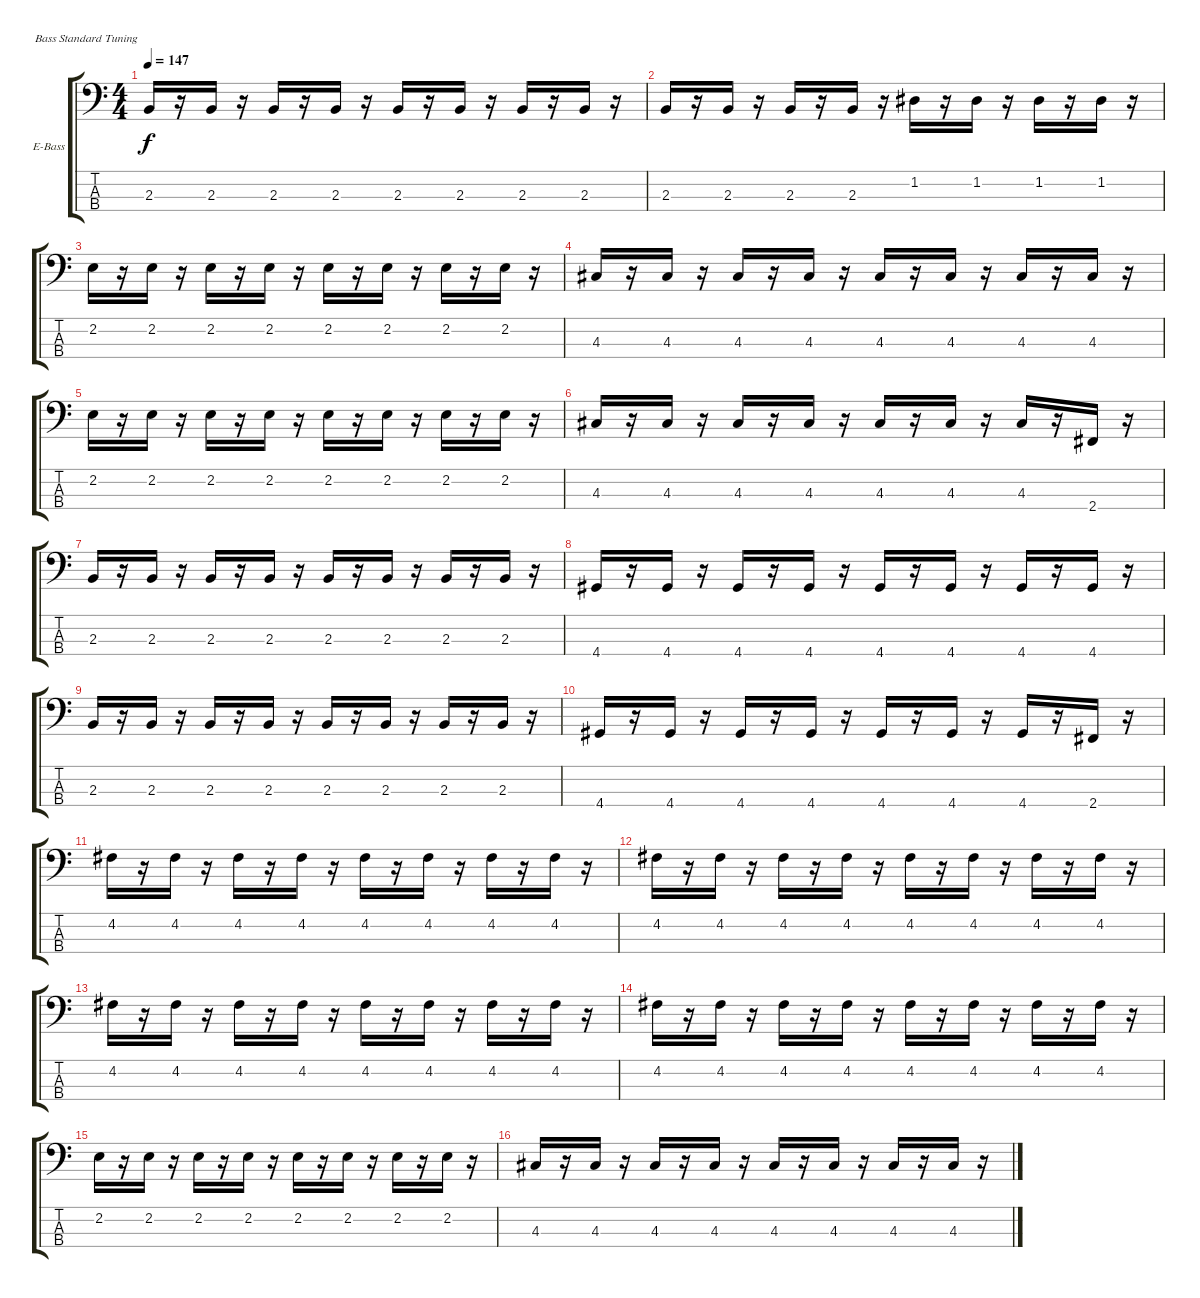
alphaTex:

\bracketExtendMode groupsimilarinstruments
\firstSystemTrackNameOrientation horizontal
\otherSystemsTrackNameOrientation horizontal
\track ("Bass" "E-Bass") {instrument electricbasspick}
\staff {score tabs}
\tuning (G2 D2 A1 E1)
\ts (4 4)
\tempo 147
\clef f4
\ks c
2.3.16{dy f} r.16 2.3.16 r.16 2.3.16 r.16 2.3.16 r.16 2.3.16 r.16 2.3.16 r.16 2.3.16 r.16 2.3.16 r.16 |
2.3.16 r.16 2.3.16 r.16 2.3.16 r.16 2.3.16 r.16 1.2.16 r.16 1.2.16 r.16 1.2.16 r.16 1.2.16 r.16 |
2.2.16 r.16 2.2.16 r.16 2.2.16 r.16 2.2.16 r.16 2.2.16 r.16 2.2.16 r.16 2.2.16 r.16 2.2.16 r.16 |
4.3.16 r.16 4.3.16 r.16 4.3.16 r.16 4.3.16 r.16 4.3.16 r.16 4.3.16 r.16 4.3.16 r.16 4.3.16 r.16 |
2.2.16 r.16 2.2.16 r.16 2.2.16 r.16 2.2.16 r.16 2.2.16 r.16 2.2.16 r.16 2.2.16 r.16 2.2.16 r.16 |
4.3.16 r.16 4.3.16 r.16 4.3.16 r.16 4.3.16 r.16 4.3.16 r.16 4.3.16 r.16 4.3.16 r.16 2.4.16 r.16 |
2.3.16 r.16 2.3.16 r.16 2.3.16 r.16 2.3.16 r.16 2.3.16 r.16 2.3.16 r.16 2.3.16 r.16 2.3.16 r.16 |
4.4.16 r.16 4.4.16 r.16 4.4.16 r.16 4.4.16 r.16 4.4.16 r.16 4.4.16 r.16 4.4.16 r.16 4.4.16 r.16 |
2.3.16 r.16 2.3.16 r.16 2.3.16 r.16 2.3.16 r.16 2.3.16 r.16 2.3.16 r.16 2.3.16 r.16 2.3.16 r.16 |
4.4.16 r.16 4.4.16 r.16 4.4.16 r.16 4.4.16 r.16 4.4.16 r.16 4.4.16 r.16 4.4.16 r.16 2.4.16 r.16 |
4.2.16 r.16 4.2.16 r.16 4.2.16 r.16 4.2.16 r.16 4.2.16 r.16 4.2.16 r.16 4.2.16 r.16 4.2.16 r.16 |
4.2.16 r.16 4.2.16 r.16 4.2.16 r.16 4.2.16 r.16 4.2.16 r.16 4.2.16 r.16 4.2.16 r.16 4.2.16 r.16 |
4.2.16 r.16 4.2.16 r.16 4.2.16 r.16 4.2.16 r.16 4.2.16 r.16 4.2.16 r.16 4.2.16 r.16 4.2.16 r.16 |
4.2.16 r.16 4.2.16 r.16 4.2.16 r.16 4.2.16 r.16 4.2.16 r.16 4.2.16 r.16 4.2.16 r.16 4.2.16 r.16 |
2.2.16 r.16 2.2.16 r.16 2.2.16 r.16 2.2.16 r.16 2.2.16 r.16 2.2.16 r.16 2.2.16 r.16 2.2.16 r.16 |
4.3.16 r.16 4.3.16 r.16 4.3.16 r.16 4.3.16 r.16 4.3.16 r.16 4.3.16 r.16 4.3.16 r.16 4.3.16 r.16
